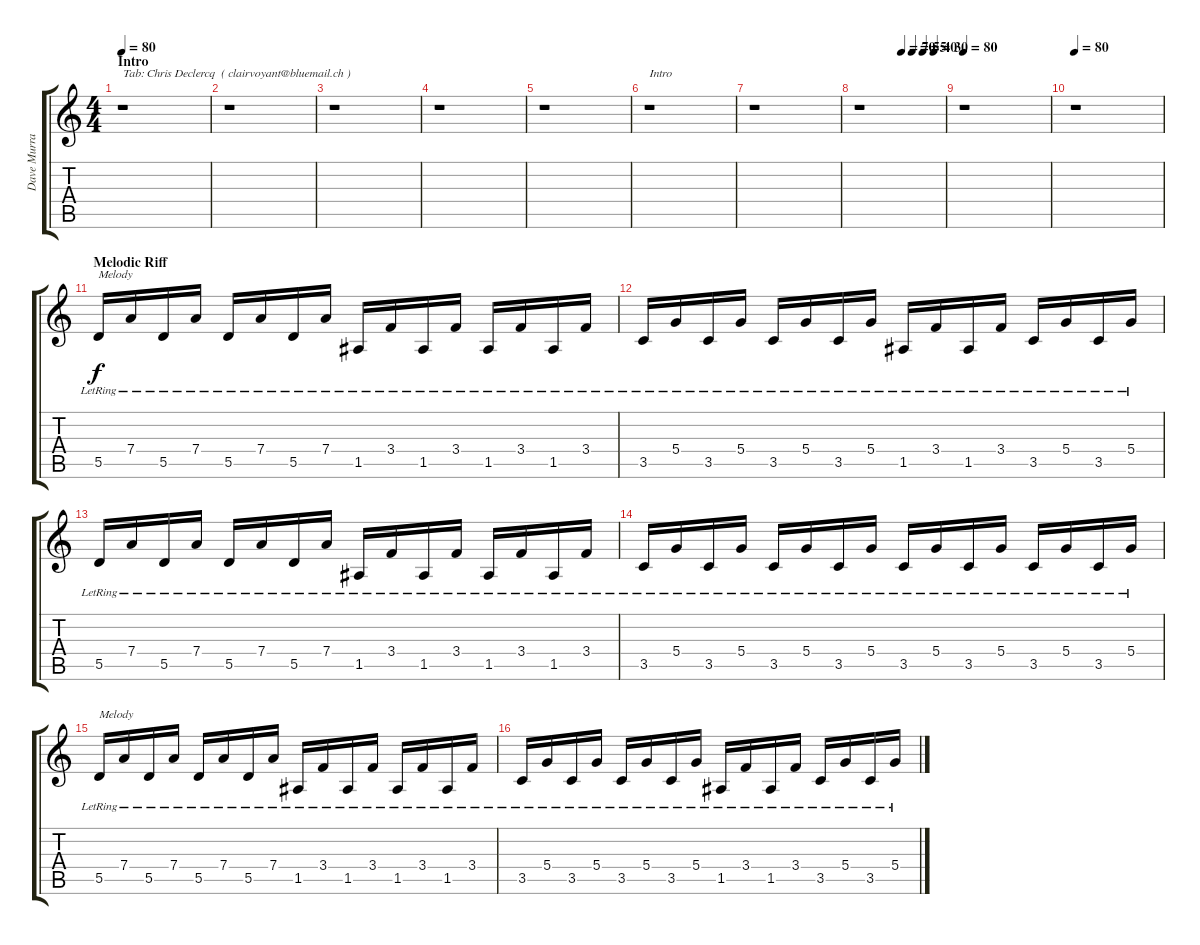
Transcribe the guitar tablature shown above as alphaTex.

\track ("Dave Murray Clean" "Dave Murra") {instrument electricguitarclean}
\staff {score tabs}
\tuning (E4 B3 G3 D3 A2 E2) {hide}
\ts (4 4)
\section ("" "Intro")
\tempo 80
\clef g2
\ks c
r.1{txt "Tab: Chris Declercq  ( clairvoyant@bluemail.ch )" dy f instrument electricguitarclean} |
r.1 |
r.1 |
r.1 |
r.1 |
r.1{txt "Intro"} |
r.1 |
\tempo (70 0.5)
\tempo (55 0.625)
\tempo (40 0.75)
\tempo (30 0.875)
r.1 |
\tempo 80
r.1 |
\tempo 80
r.1 |
\section ("" "Melodic Riff")
5.5{lr}.16{txt "Melody"} 7.4{lr}.16 5.5{lr}.16 7.4{lr}.16 5.5{lr}.16 7.4{lr}.16 5.5{lr}.16 7.4{lr}.16 1.5{lr}.16 3.4{lr}.16 1.5{lr}.16 3.4{lr}.16 1.5{lr}.16 3.4{lr}.16 1.5{lr}.16 3.4{lr}.16 |
3.5{lr}.16 5.4{lr}.16 3.5{lr}.16 5.4{lr}.16 3.5{lr}.16 5.4{lr}.16 3.5{lr}.16 5.4{lr}.16 1.5{lr}.16 3.4{lr}.16 1.5{lr}.16 3.4{lr}.16 3.5{lr}.16 5.4{lr}.16 3.5{lr}.16 5.4{lr}.16 |
5.5{lr}.16 7.4{lr}.16 5.5{lr}.16 7.4{lr}.16 5.5{lr}.16 7.4{lr}.16 5.5{lr}.16 7.4{lr}.16 1.5{lr}.16 3.4{lr}.16 1.5{lr}.16 3.4{lr}.16 1.5{lr}.16 3.4{lr}.16 1.5{lr}.16 3.4{lr}.16 |
3.5{lr}.16 5.4{lr}.16 3.5{lr}.16 5.4{lr}.16 3.5{lr}.16 5.4{lr}.16 3.5{lr}.16 5.4{lr}.16 3.5{lr}.16 5.4{lr}.16 3.5{lr}.16 5.4{lr}.16 3.5{lr}.16 5.4{lr}.16 3.5{lr}.16 5.4{lr}.16 |
5.5{lr}.16{txt "Melody"} 7.4{lr}.16 5.5{lr}.16 7.4{lr}.16 5.5{lr}.16 7.4{lr}.16 5.5{lr}.16 7.4{lr}.16 1.5{lr}.16 3.4{lr}.16 1.5{lr}.16 3.4{lr}.16 1.5{lr}.16 3.4{lr}.16 1.5{lr}.16 3.4{lr}.16 |
3.5{lr}.16 5.4{lr}.16 3.5{lr}.16 5.4{lr}.16 3.5{lr}.16 5.4{lr}.16 3.5{lr}.16 5.4{lr}.16 1.5{lr}.16 3.4{lr}.16 1.5{lr}.16 3.4{lr}.16 3.5{lr}.16 5.4{lr}.16 3.5{lr}.16 5.4{lr}.16
